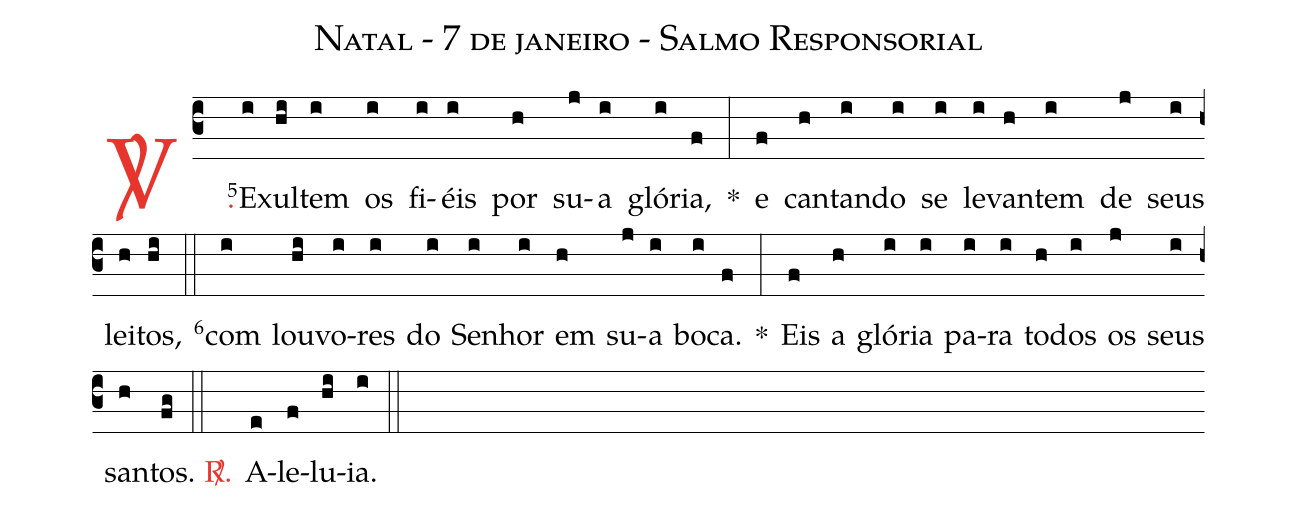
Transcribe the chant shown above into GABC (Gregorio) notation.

name: Natal - 7 de janeiro - Salmo Responsorial;
%%
(c3)

<c><sp>V/</sp>.</c>() <v>\VSup{5}</v>E(i)xul(hi)tem(i) os(i) fi(i)éis(i) por(h) su(j)a(i) gló(i)ria,(f) *(:)
e(f) can(h)tan(i)do(i) se(i) le(i)van(h)tem(i) de(j) seus(i) lei(h)tos,(hi)

(::)

<v>\VSup{6}</v>com(i) lou(hi)vo(i)res(i) do(i) Se(i)nhor(i) em(h) su(j)a(i) bo(i)ca.(f) *(:)
Eis(f) a(h) gló(i)ria(i) pa(i)ra(i) to(h)dos(i) os(j) seus(i) san(h)tos.(fg)

(::)

<c><sp>R/</sp>.</c>() A(e)le(f)lu(hi)ia.(i)

(::)
